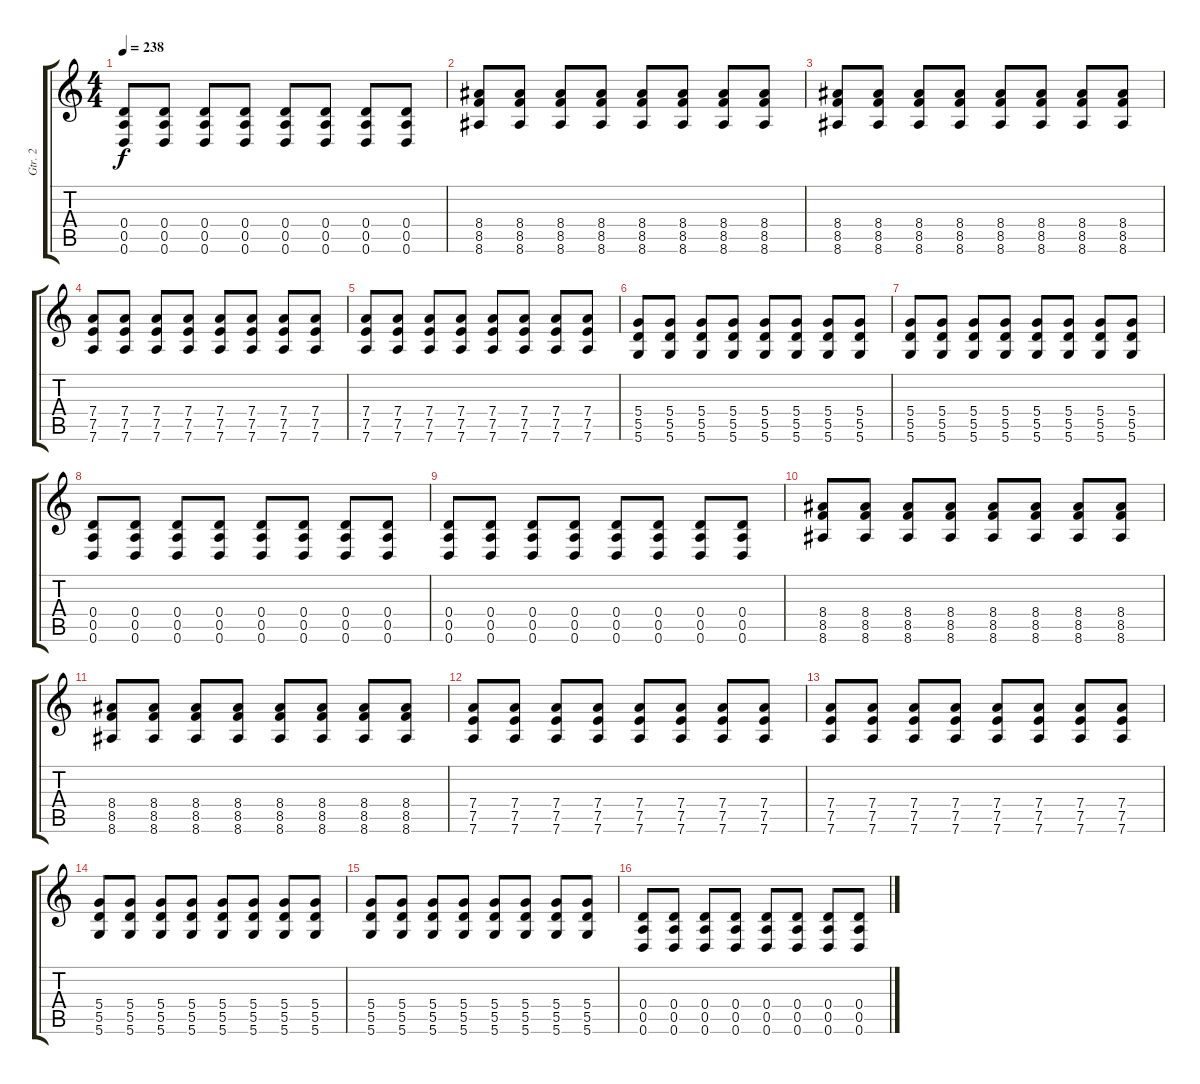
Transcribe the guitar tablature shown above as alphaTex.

\track ("Gtr. 2" "Gtr. 2") {instrument distortionguitar}
\staff {score tabs}
\tuning (E4 B3 G3 D3 A2 D2) {hide}
\ts (4 4)
\tempo 238
\clef g2
\ks c
(0.4 0.5 0.6).8{dy f} (0.4 0.5 0.6).8 (0.4 0.5 0.6).8 (0.4 0.5 0.6).8 (0.4 0.5 0.6).8 (0.4 0.5 0.6).8 (0.4 0.5 0.6).8 (0.4 0.5 0.6).8 |
(8.4 8.5 8.6).8 (8.4 8.5 8.6).8 (8.4 8.5 8.6).8 (8.4 8.5 8.6).8 (8.4 8.5 8.6).8 (8.4 8.5 8.6).8 (8.4 8.5 8.6).8 (8.4 8.5 8.6).8 |
(8.4 8.5 8.6).8 (8.4 8.5 8.6).8 (8.4 8.5 8.6).8 (8.4 8.5 8.6).8 (8.4 8.5 8.6).8 (8.4 8.5 8.6).8 (8.4 8.5 8.6).8 (8.4 8.5 8.6).8 |
(7.4 7.5 7.6).8 (7.4 7.5 7.6).8 (7.4 7.5 7.6).8 (7.4 7.5 7.6).8 (7.4 7.5 7.6).8 (7.4 7.5 7.6).8 (7.4 7.5 7.6).8 (7.4 7.5 7.6).8 |
(7.4 7.5 7.6).8 (7.4 7.5 7.6).8 (7.4 7.5 7.6).8 (7.4 7.5 7.6).8 (7.4 7.5 7.6).8 (7.4 7.5 7.6).8 (7.4 7.5 7.6).8 (7.4 7.5 7.6).8 |
(5.4 5.5 5.6).8 (5.4 5.5 5.6).8 (5.4 5.5 5.6).8 (5.4 5.5 5.6).8 (5.4 5.5 5.6).8 (5.4 5.5 5.6).8 (5.4 5.5 5.6).8 (5.4 5.5 5.6).8 |
(5.4 5.5 5.6).8 (5.4 5.5 5.6).8 (5.4 5.5 5.6).8 (5.4 5.5 5.6).8 (5.4 5.5 5.6).8 (5.4 5.5 5.6).8 (5.4 5.5 5.6).8 (5.4 5.5 5.6).8 |
(0.4 0.5 0.6).8 (0.4 0.5 0.6).8 (0.4 0.5 0.6).8 (0.4 0.5 0.6).8 (0.4 0.5 0.6).8 (0.4 0.5 0.6).8 (0.4 0.5 0.6).8 (0.4 0.5 0.6).8 |
(0.4 0.5 0.6).8 (0.4 0.5 0.6).8 (0.4 0.5 0.6).8 (0.4 0.5 0.6).8 (0.4 0.5 0.6).8 (0.4 0.5 0.6).8 (0.4 0.5 0.6).8 (0.4 0.5 0.6).8 |
(8.4 8.5 8.6).8 (8.4 8.5 8.6).8 (8.4 8.5 8.6).8 (8.4 8.5 8.6).8 (8.4 8.5 8.6).8 (8.4 8.5 8.6).8 (8.4 8.5 8.6).8 (8.4 8.5 8.6).8 |
(8.4 8.5 8.6).8 (8.4 8.5 8.6).8 (8.4 8.5 8.6).8 (8.4 8.5 8.6).8 (8.4 8.5 8.6).8 (8.4 8.5 8.6).8 (8.4 8.5 8.6).8 (8.4 8.5 8.6).8 |
(7.4 7.5 7.6).8 (7.4 7.5 7.6).8 (7.4 7.5 7.6).8 (7.4 7.5 7.6).8 (7.4 7.5 7.6).8 (7.4 7.5 7.6).8 (7.4 7.5 7.6).8 (7.4 7.5 7.6).8 |
(7.4 7.5 7.6).8 (7.4 7.5 7.6).8 (7.4 7.5 7.6).8 (7.4 7.5 7.6).8 (7.4 7.5 7.6).8 (7.4 7.5 7.6).8 (7.4 7.5 7.6).8 (7.4 7.5 7.6).8 |
(5.4 5.5 5.6).8 (5.4 5.5 5.6).8 (5.4 5.5 5.6).8 (5.4 5.5 5.6).8 (5.4 5.5 5.6).8 (5.4 5.5 5.6).8 (5.4 5.5 5.6).8 (5.4 5.5 5.6).8 |
(5.4 5.5 5.6).8 (5.4 5.5 5.6).8 (5.4 5.5 5.6).8 (5.4 5.5 5.6).8 (5.4 5.5 5.6).8 (5.4 5.5 5.6).8 (5.4 5.5 5.6).8 (5.4 5.5 5.6).8 |
(0.4 0.5 0.6).8 (0.4 0.5 0.6).8 (0.4 0.5 0.6).8 (0.4 0.5 0.6).8 (0.4 0.5 0.6).8 (0.4 0.5 0.6).8 (0.4 0.5 0.6).8 (0.4 0.5 0.6).8
